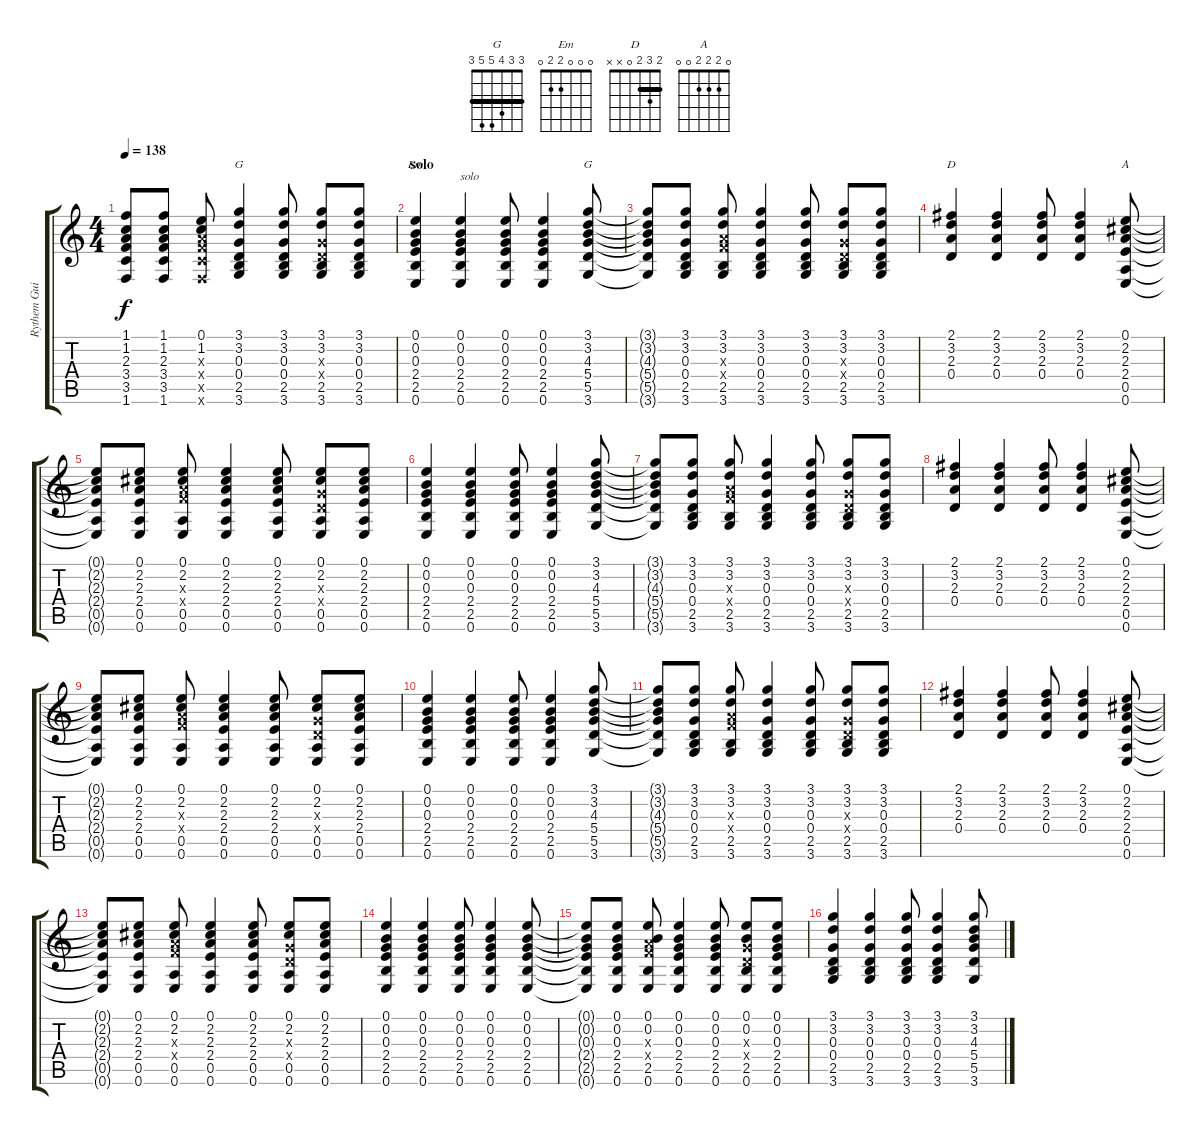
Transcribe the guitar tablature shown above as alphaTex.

\track ("Rythem Guitar" "Rythem Gui") {instrument overdrivenguitar}
\staff {score tabs}
\tuning (E4 B3 G3 D3 A2 E2) {hide}
\chord ("G" 3 3 0 0 2 3) {barre 3}
\chord ("Em" 0 0 0 2 2 0)
\chord ("G" 3 3 4 5 5 3) {barre 3}
\chord ("D" 2 3 2 0 x x) {barre 2}
\chord ("A" 0 2 2 2 0 0)
\ts (4 4)
\tempo 138
\clef g2
\ks c
(1.1{t} 1.2{t} 2.3{t} 3.4{t} 3.5{t} 1.6{t}).8{dy f} (1.1 1.2 2.3 3.4 3.5 1.6).8 (0.1 1.2 2.3{x} 3.4{x} 3.5{x} 1.6{x}).8 (3.1 3.2 0.3 0.4 2.5 3.6).4{ch "G"} (3.1 3.2 0.3 0.4 2.5 3.6).8 (3.1 3.2 0.3{x} 0.4{x} 2.5 3.6).8 (3.1 3.2 0.3 0.4 2.5 3.6).8 |
\section ("" "solo")
(0.1 0.2 0.3 2.4 2.5 0.6).4{ch "Em"} (0.1 0.2 0.3 2.4 2.5 0.6).4{txt "solo"} (0.1 0.2 0.3 2.4 2.5 0.6).8 (0.1 0.2 0.3 2.4 2.5 0.6).4 (3.1 3.2 4.3 5.4 5.5 3.6).8{ch "G"} |
(3.1{t} 3.2{t} 4.3{t} 5.4{t} 5.5{t} 3.6{t}).8 (3.1 3.2 0.3 0.4 2.5 3.6).8 (3.1 3.2 2.3{x} 3.4{x} 2.5 3.6).8 (3.1 3.2 0.3 0.4 2.5 3.6).4 (3.1 3.2 0.3 0.4 2.5 3.6).8 (3.1 3.2 0.3{x} 0.4{x} 2.5 3.6).8 (3.1 3.2 0.3 0.4 2.5 3.6).8 |
(2.1 3.2 2.3 0.4).4{ch "D"} (2.1 3.2 2.3 0.4).4 (2.1 3.2 2.3 0.4).8 (2.1 3.2 2.3 0.4).4 (0.1 2.2 2.3 2.4 0.5 0.6).8{ch "A"} |
(0.1{t} 2.2{t} 2.3{t} 2.4{t} 0.5{t} 0.6{t}).8 (0.1 2.2 2.3 2.4 0.5 0.6).8 (0.1 2.2 2.3{x} 3.4{x} 0.5 0.6).8 (0.1 2.2 2.3 2.4 0.5 0.6).4 (0.1 2.2 2.3 2.4 0.5 0.6).8 (0.1 2.2 0.3{x} 0.4{x} 0.5 0.6).8 (0.1 2.2 2.3 2.4 0.5 0.6).8 |
(0.1 0.2 0.3 2.4 2.5 0.6).4 (0.1 0.2 0.3 2.4 2.5 0.6).4 (0.1 0.2 0.3 2.4 2.5 0.6).8 (0.1 0.2 0.3 2.4 2.5 0.6).4 (3.1 3.2 4.3 5.4 5.5 3.6).8 |
(3.1{t} 3.2{t} 4.3{t} 5.4{t} 5.5{t} 3.6{t}).8 (3.1 3.2 0.3 0.4 2.5 3.6).8 (3.1 3.2 2.3{x} 3.4{x} 2.5 3.6).8 (3.1 3.2 0.3 0.4 2.5 3.6).4 (3.1 3.2 0.3 0.4 2.5 3.6).8 (3.1 3.2 0.3{x} 0.4{x} 2.5 3.6).8 (3.1 3.2 0.3 0.4 2.5 3.6).8 |
(2.1 3.2 2.3 0.4).4 (2.1 3.2 2.3 0.4).4 (2.1 3.2 2.3 0.4).8 (2.1 3.2 2.3 0.4).4 (0.1 2.2 2.3 2.4 0.5 0.6).8 |
(0.1{t} 2.2{t} 2.3{t} 2.4{t} 0.5{t} 0.6{t}).8 (0.1 2.2 2.3 2.4 0.5 0.6).8 (0.1 2.2 2.3{x} 3.4{x} 0.5 0.6).8 (0.1 2.2 2.3 2.4 0.5 0.6).4 (0.1 2.2 2.3 2.4 0.5 0.6).8 (0.1 2.2 0.3{x} 0.4{x} 0.5 0.6).8 (0.1 2.2 2.3 2.4 0.5 0.6).8 |
(0.1 0.2 0.3 2.4 2.5 0.6).4 (0.1 0.2 0.3 2.4 2.5 0.6).4 (0.1 0.2 0.3 2.4 2.5 0.6).8 (0.1 0.2 0.3 2.4 2.5 0.6).4 (3.1 3.2 4.3 5.4 5.5 3.6).8 |
(3.1{t} 3.2{t} 4.3{t} 5.4{t} 5.5{t} 3.6{t}).8 (3.1 3.2 0.3 0.4 2.5 3.6).8 (3.1 3.2 2.3{x} 3.4{x} 2.5 3.6).8 (3.1 3.2 0.3 0.4 2.5 3.6).4 (3.1 3.2 0.3 0.4 2.5 3.6).8 (3.1 3.2 0.3{x} 0.4{x} 2.5 3.6).8 (3.1 3.2 0.3 0.4 2.5 3.6).8 |
(2.1 3.2 2.3 0.4).4 (2.1 3.2 2.3 0.4).4 (2.1 3.2 2.3 0.4).8 (2.1 3.2 2.3 0.4).4 (0.1 2.2 2.3 2.4 0.5 0.6).8 |
(0.1{t} 2.2{t} 2.3{t} 2.4{t} 0.5{t} 0.6{t}).8 (0.1 2.2 2.3 2.4 0.5 0.6).8 (0.1 2.2 2.3{x} 3.4{x} 0.5 0.6).8 (0.1 2.2 2.3 2.4 0.5 0.6).4 (0.1 2.2 2.3 2.4 0.5 0.6).8 (0.1 2.2 0.3{x} 0.4{x} 0.5 0.6).8 (0.1 2.2 2.3 2.4 0.5 0.6).8 |
(0.1 0.2 0.3 2.4 2.5 0.6).4 (0.1 0.2 0.3 2.4 2.5 0.6).4 (0.1 0.2 0.3 2.4 2.5 0.6).8 (0.1 0.2 0.3 2.4 2.5 0.6).4 (0.1 0.2 0.3 2.4 2.5 0.6).8 |
(0.1{t} 0.2{t} 0.3{t} 2.4{t} 2.5{t} 0.6{t}).8 (0.1 0.2 0.3 2.4 2.5 0.6).8 (0.1 0.2 2.3{x} 3.4{x} 2.5 0.6).8 (0.1 0.2 0.3 2.4 2.5 0.6).4 (0.1 0.2 0.3 2.4 2.5 0.6).8 (0.1 0.2 0.3{x} 0.4{x} 2.5 0.6).8 (0.1 0.2 0.3 2.4 2.5 0.6).8 |
(3.1 3.2 0.3 0.4 2.5 3.6).4 (3.1 3.2 0.3 0.4 2.5 3.6).4 (3.1 3.2 0.3 0.4 2.5 3.6).8 (3.1 3.2 0.3 0.4 2.5 3.6).4 (3.1 3.2 4.3 5.4 5.5 3.6).8
